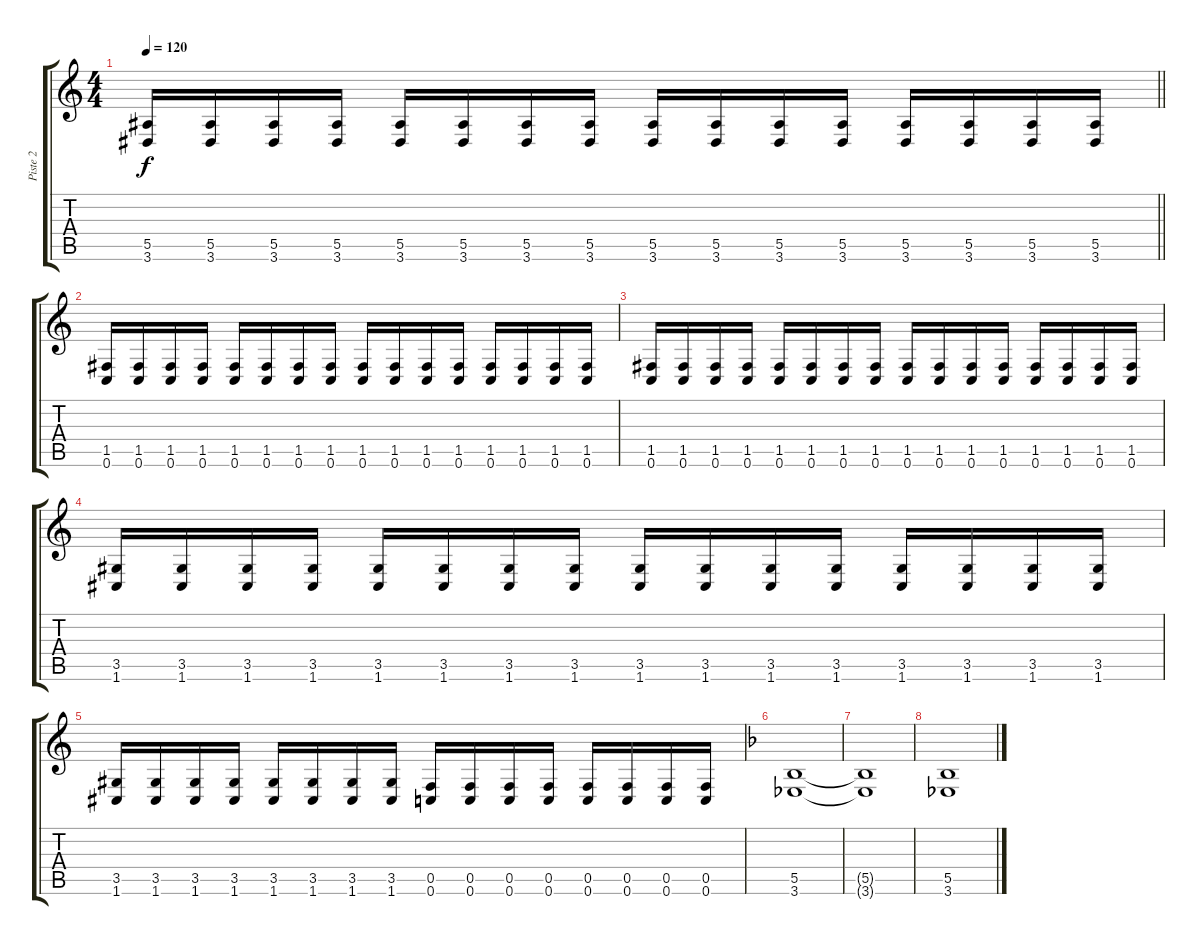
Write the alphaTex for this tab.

\track ("Piste 2" "Piste 2") {instrument distortionguitar}
\staff {score tabs}
\tuning (C4 G3 Eb3 Bb2 F2 C2) {hide}
\ts (4 4)
\tempo 120
\clef g2
\barLineRight lightlight
\ks c
(5.5 3.6).16{dy f} (5.5 3.6).16 (5.5 3.6).16 (5.5 3.6).16 (5.5 3.6).16 (5.5 3.6).16 (5.5 3.6).16 (5.5 3.6).16 (5.5 3.6).16 (5.5 3.6).16 (5.5 3.6).16 (5.5 3.6).16 (5.5 3.6).16 (5.5 3.6).16 (5.5 3.6).16 (5.5 3.6).16 |
(1.5 0.6).16 (1.5 0.6).16 (1.5 0.6).16 (1.5 0.6).16 (1.5 0.6).16 (1.5 0.6).16 (1.5 0.6).16 (1.5 0.6).16 (1.5 0.6).16 (1.5 0.6).16 (1.5 0.6).16 (1.5 0.6).16 (1.5 0.6).16 (1.5 0.6).16 (1.5 0.6).16 (1.5 0.6).16 |
(1.5 0.6).16 (1.5 0.6).16 (1.5 0.6).16 (1.5 0.6).16 (1.5 0.6).16 (1.5 0.6).16 (1.5 0.6).16 (1.5 0.6).16 (1.5 0.6).16 (1.5 0.6).16 (1.5 0.6).16 (1.5 0.6).16 (1.5 0.6).16 (1.5 0.6).16 (1.5 0.6).16 (1.5 0.6).16 |
(3.5 1.6).16 (3.5 1.6).16 (3.5 1.6).16 (3.5 1.6).16 (3.5 1.6).16 (3.5 1.6).16 (3.5 1.6).16 (3.5 1.6).16 (3.5 1.6).16 (3.5 1.6).16 (3.5 1.6).16 (3.5 1.6).16 (3.5 1.6).16 (3.5 1.6).16 (3.5 1.6).16 (3.5 1.6).16 |
(3.5 1.6).16 (3.5 1.6).16 (3.5 1.6).16 (3.5 1.6).16 (3.5 1.6).16 (3.5 1.6).16 (3.5 1.6).16 (3.5 1.6).16 (0.5 0.6).16 (0.5 0.6).16 (0.5 0.6).16 (0.5 0.6).16 (0.5 0.6).16 (0.5 0.6).16 (0.5 0.6).16 (0.5 0.6).16 |
\ks f
(5.5 3.6).1 |
(5.5{t} 3.6{t}).1 |
(5.5 3.6).1
